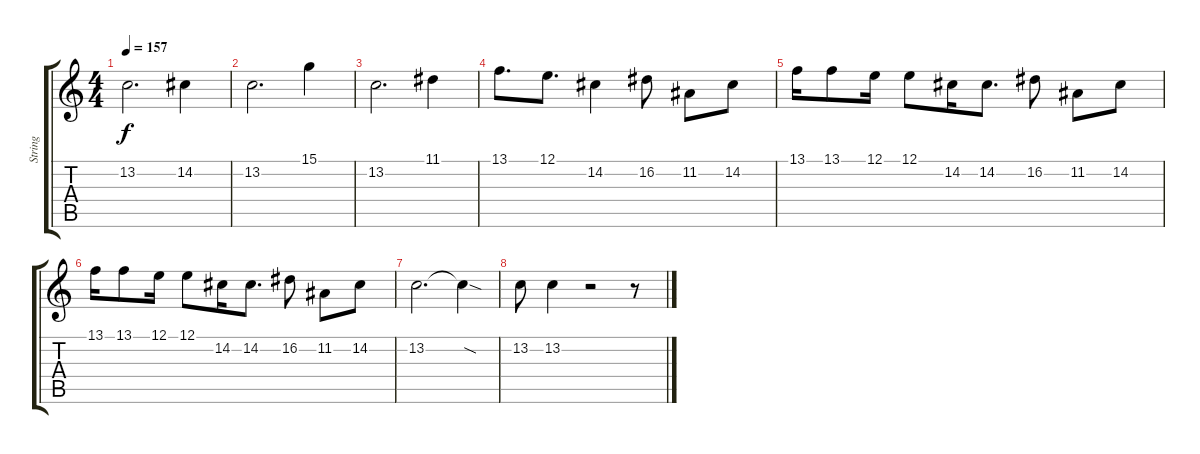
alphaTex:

\track ("String" "String") {instrument stringensemble1}
\staff {score tabs}
\tuning (E4 B3 G3 D3 A2 D2) {hide}
\ts (4 4)
\tempo 157
\clef g2
\ks c
13.2.2{d dy f} 14.2.4 |
13.2.2{d} 15.1.4 |
13.2.2{d} 11.1.4 |
13.1.8{d} 12.1.8{d} 14.2.4 16.2.8 11.2.8 14.2.8 |
13.1.16 13.1.8 12.1.16 12.1.8 14.2.16 14.2.8{d} 16.2.8 11.2.8 14.2.8 |
13.1.16 13.1.8 12.1.16 12.1.8 14.2.16 14.2.8{d} 16.2.8 11.2.8 14.2.8 |
13.2.2{d} 13.2{sod t}.4 |
13.2.8 13.2.4 r.2 r.8
